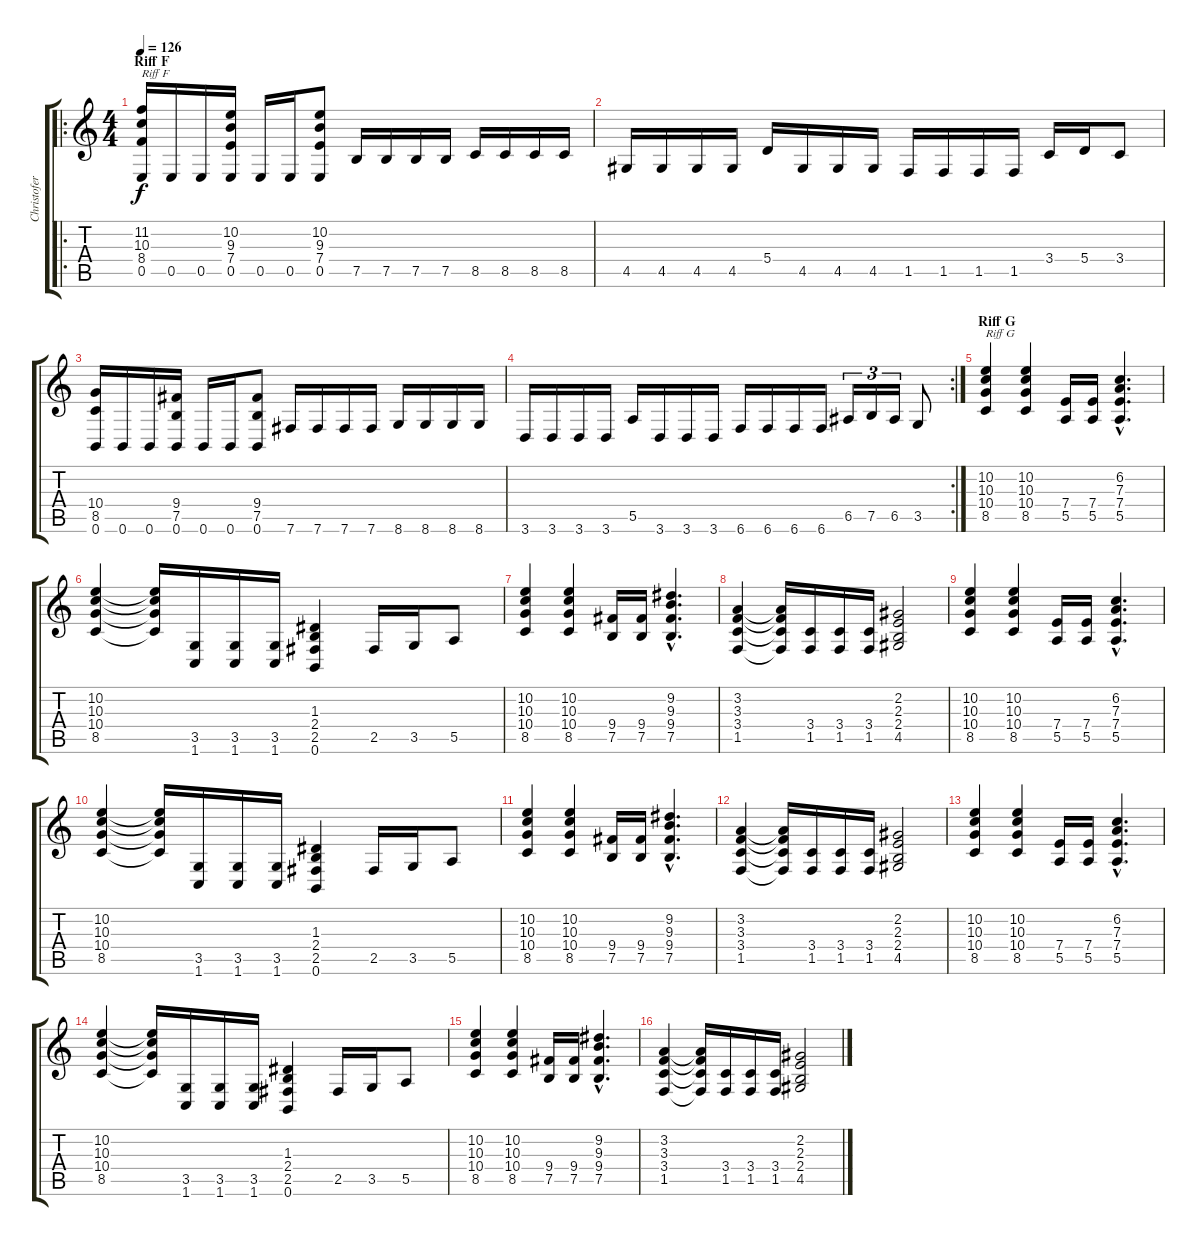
\track ("Christofer" "Christofer") {instrument distortionguitar}
\staff {score tabs}
\tuning (B3 Gb3 D3 A2 E2 B1) {hide}
\ro
\ts (4 4)
\section ("" "Riff F")
\tempo 126
\clef g2
\ks c
(11.2 10.3 8.4 0.5).16{txt "Riff F" dy f} 0.5.16 0.5.16 (10.2 9.3 7.4 0.5).16 0.5.16 0.5.16 (10.2 9.3 7.4 0.5).8 7.5.16 7.5.16 7.5.16 7.5.16 8.5.16 8.5.16 8.5.16 8.5.16 |
4.5.16 4.5.16 4.5.16 4.5.16 5.4.16 4.5.16 4.5.16 4.5.16 1.5.16 1.5.16 1.5.16 1.5.16 3.4.16 5.4.16 3.4.8 |
(10.4 8.5 0.6).16 0.6.16 0.6.16 (9.4 7.5 0.6).16 0.6.16 0.6.16 (9.4 7.5 0.6).8 7.6.16 7.6.16 7.6.16 7.6.16 8.6.16 8.6.16 8.6.16 8.6.16 |
\rc 2
3.6.16 3.6.16 3.6.16 3.6.16 5.5.16 3.6.16 3.6.16 3.6.16 6.6.16 6.6.16 6.6.16 6.6.16 6.5.16{tu (3 2)} 7.5.16{tu (3 2)} 6.5.16{tu (3 2)} 3.5.8 |
\section ("" "Riff G")
(10.2 10.3 10.4 8.5).4{txt "Riff G"} (10.2 10.3 10.4 8.5).4 (7.4 5.5).16 (7.4 5.5).16 (6.2{hac} 7.3{hac} 7.4{hac} 5.5{hac}).4{d} |
(10.2 10.3 10.4 8.5).4 (10.2{t} 10.3{t} 10.4{t} 8.5{t}).16 (3.5 1.6).16 (3.5 1.6).16 (3.5 1.6).16 (1.3 2.4 2.5 0.6).4 2.5.16 3.5.16 5.5.8 |
(10.2 10.3 10.4 8.5).4 (10.2 10.3 10.4 8.5).4 (9.4 7.5).16 (9.4 7.5).16 (9.2{hac} 9.3{hac} 9.4{hac} 7.5{hac}).4{d} |
(3.2 3.3 3.4 1.5).4 (3.2{t} 3.3{t} 3.4{t} 1.5{t}).16 (3.4 1.5).16 (3.4 1.5).16 (3.4 1.5).16 (2.2 2.3 2.4 4.5).2 |
(10.2 10.3 10.4 8.5).4 (10.2 10.3 10.4 8.5).4 (7.4 5.5).16 (7.4 5.5).16 (6.2{hac} 7.3{hac} 7.4{hac} 5.5{hac}).4{d} |
(10.2 10.3 10.4 8.5).4 (10.2{t} 10.3{t} 10.4{t} 8.5{t}).16 (3.5 1.6).16 (3.5 1.6).16 (3.5 1.6).16 (1.3 2.4 2.5 0.6).4 2.5.16 3.5.16 5.5.8 |
(10.2 10.3 10.4 8.5).4 (10.2 10.3 10.4 8.5).4 (9.4 7.5).16 (9.4 7.5).16 (9.2{hac} 9.3{hac} 9.4{hac} 7.5{hac}).4{d} |
(3.2 3.3 3.4 1.5).4 (3.2{t} 3.3{t} 3.4{t} 1.5{t}).16 (3.4 1.5).16 (3.4 1.5).16 (3.4 1.5).16 (2.2 2.3 2.4 4.5).2 |
(10.2 10.3 10.4 8.5).4 (10.2 10.3 10.4 8.5).4 (7.4 5.5).16 (7.4 5.5).16 (6.2{hac} 7.3{hac} 7.4{hac} 5.5{hac}).4{d} |
(10.2 10.3 10.4 8.5).4 (10.2{t} 10.3{t} 10.4{t} 8.5{t}).16 (3.5 1.6).16 (3.5 1.6).16 (3.5 1.6).16 (1.3 2.4 2.5 0.6).4 2.5.16 3.5.16 5.5.8 |
(10.2 10.3 10.4 8.5).4 (10.2 10.3 10.4 8.5).4 (9.4 7.5).16 (9.4 7.5).16 (9.2{hac} 9.3{hac} 9.4{hac} 7.5{hac}).4{d} |
(3.2 3.3 3.4 1.5).4 (3.2{t} 3.3{t} 3.4{t} 1.5{t}).16 (3.4 1.5).16 (3.4 1.5).16 (3.4 1.5).16 (2.2 2.3 2.4 4.5).2
